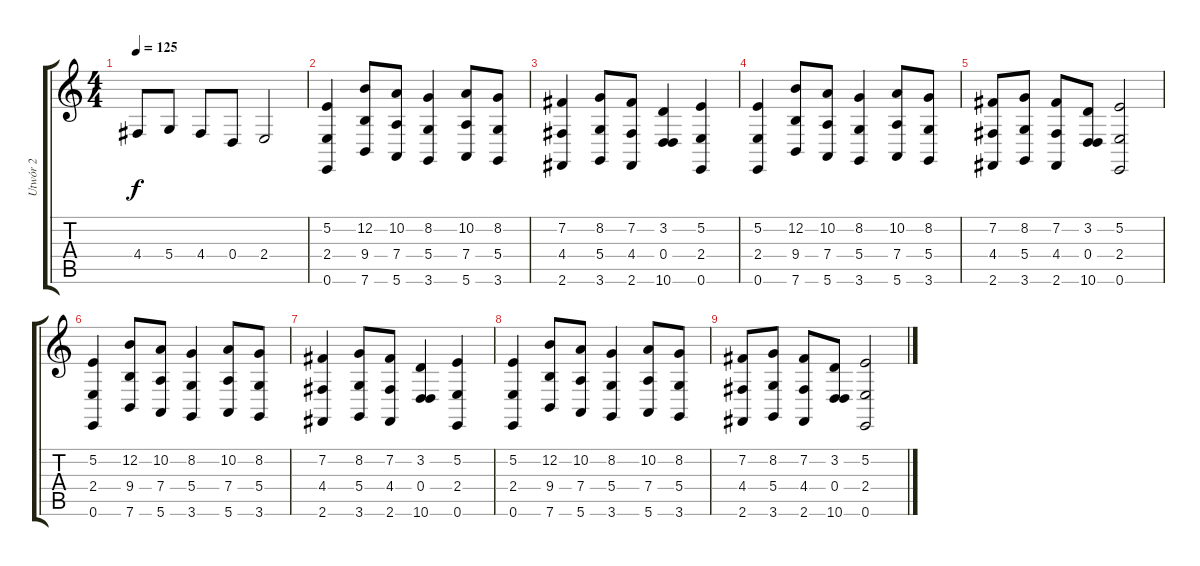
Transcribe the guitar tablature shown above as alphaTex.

\track ("Utwór 2" "Utwór 2") {instrument electricgrandpiano}
\staff {score tabs}
\tuning (E4 B3 G3 D3 A2 E2) {hide}
\ts (4 4)
\tempo 125
\clef g2
\ks c
4.4.8{dy f} 5.4.8 4.4.8 0.4.8 2.4.2 |
(5.2 2.4 0.6).4{instrument pad2warm} (12.2 9.4 7.6).8 (10.2 7.4 5.6).8 (8.2 5.4 3.6).4 (10.2 7.4 5.6).8 (8.2 5.4 3.6).8 |
(7.2 4.4 2.6).4 (8.2 5.4 3.6).8 (7.2 4.4 2.6).8 (3.2 0.4 10.6).4 (5.2 2.4 0.6).4 |
(5.2 2.4 0.6).4 (12.2 9.4 7.6).8 (10.2 7.4 5.6).8 (8.2 5.4 3.6).4 (10.2 7.4 5.6).8 (8.2 5.4 3.6).8 |
(7.2 4.4 2.6).8 (8.2 5.4 3.6).8 (7.2 4.4 2.6).8 (3.2 0.4 10.6).8 (5.2 2.4 0.6).2 |
(5.2 2.4 0.6).4 (12.2 9.4 7.6).8 (10.2 7.4 5.6).8 (8.2 5.4 3.6).4 (10.2 7.4 5.6).8 (8.2 5.4 3.6).8 |
(7.2 4.4 2.6).4 (8.2 5.4 3.6).8 (7.2 4.4 2.6).8 (3.2 0.4 10.6).4 (5.2 2.4 0.6).4 |
(5.2 2.4 0.6).4 (12.2 9.4 7.6).8 (10.2 7.4 5.6).8 (8.2 5.4 3.6).4 (10.2 7.4 5.6).8 (8.2 5.4 3.6).8 |
(7.2 4.4 2.6).8 (8.2 5.4 3.6).8 (7.2 4.4 2.6).8 (3.2 0.4 10.6).8 (5.2 2.4 0.6).2
